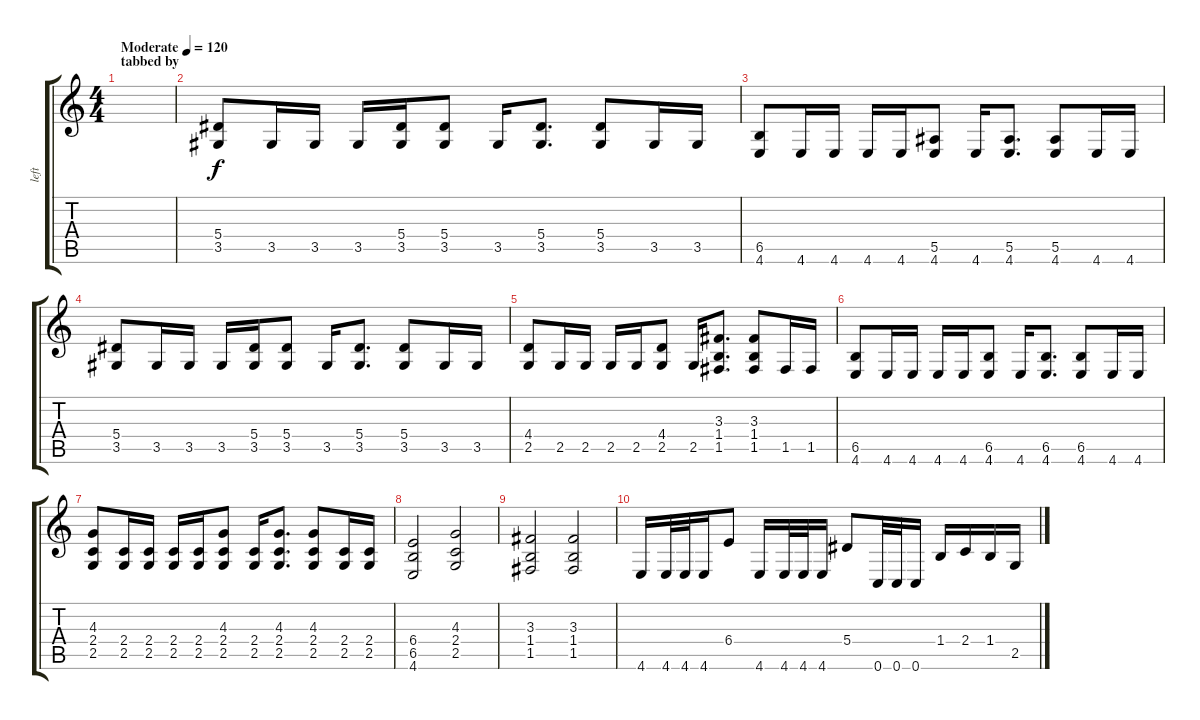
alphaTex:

\track ("left" "left") {instrument distortionguitar}
\staff {score tabs}
\tuning (C4 G3 Eb3 Bb2 F2 C2) {hide}
\ts (4 4)
\section ("" "tabbed by")
\tempo (120 "Moderate")
\clef g2
\ks c
|
(5.4 3.5).8 3.5.16 3.5.16 3.5.16 (5.4 3.5).16 (5.4 3.5).8 3.5.16 (5.4 3.5).8{d} (5.4 3.5).8 3.5.16 3.5.16 |
(6.5 4.6).8 4.6.16 4.6.16 4.6.16 4.6.16 (5.5 4.6).8 4.6.16 (5.5 4.6).8{d} (5.5 4.6).8 4.6.16 4.6.16 |
(5.4 3.5).8 3.5.16 3.5.16 3.5.16 (5.4 3.5).16 (5.4 3.5).8 3.5.16 (5.4 3.5).8{d} (5.4 3.5).8 3.5.16 3.5.16 |
(4.4 2.5).8 2.5.16 2.5.16 2.5.16 2.5.16 (4.4 2.5).8 2.5.16 (3.3 1.4 1.5).8{d} (3.3 1.4 1.5).8 1.5.16 1.5.16 |
(6.5 4.6).8 4.6.16 4.6.16 4.6.16 4.6.16 (6.5 4.6).8 4.6.16 (6.5 4.6).8{d} (6.5 4.6).8 4.6.16 4.6.16 |
(4.3 2.4 2.5).8 (2.4 2.5).16 (2.4 2.5).16 (2.4 2.5).16 (2.4 2.5).16 (4.3 2.4 2.5).8 (2.4 2.5).16 (4.3 2.4 2.5).8{d} (4.3 2.4 2.5).8 (2.4 2.5).16 (2.4 2.5).16 |
(6.4 6.5 4.6).2 (4.3 2.4 2.5).2 |
(3.3 1.4 1.5).2 (3.3 1.4 1.5).2 |
4.6.16 4.6.32 4.6.32 4.6.16 6.4.8 4.6.16 4.6.32 4.6.32 4.6.16 5.4.8 0.6.32 0.6.32 0.6.16 1.4.16 2.4.16 1.4.16 2.5.16
